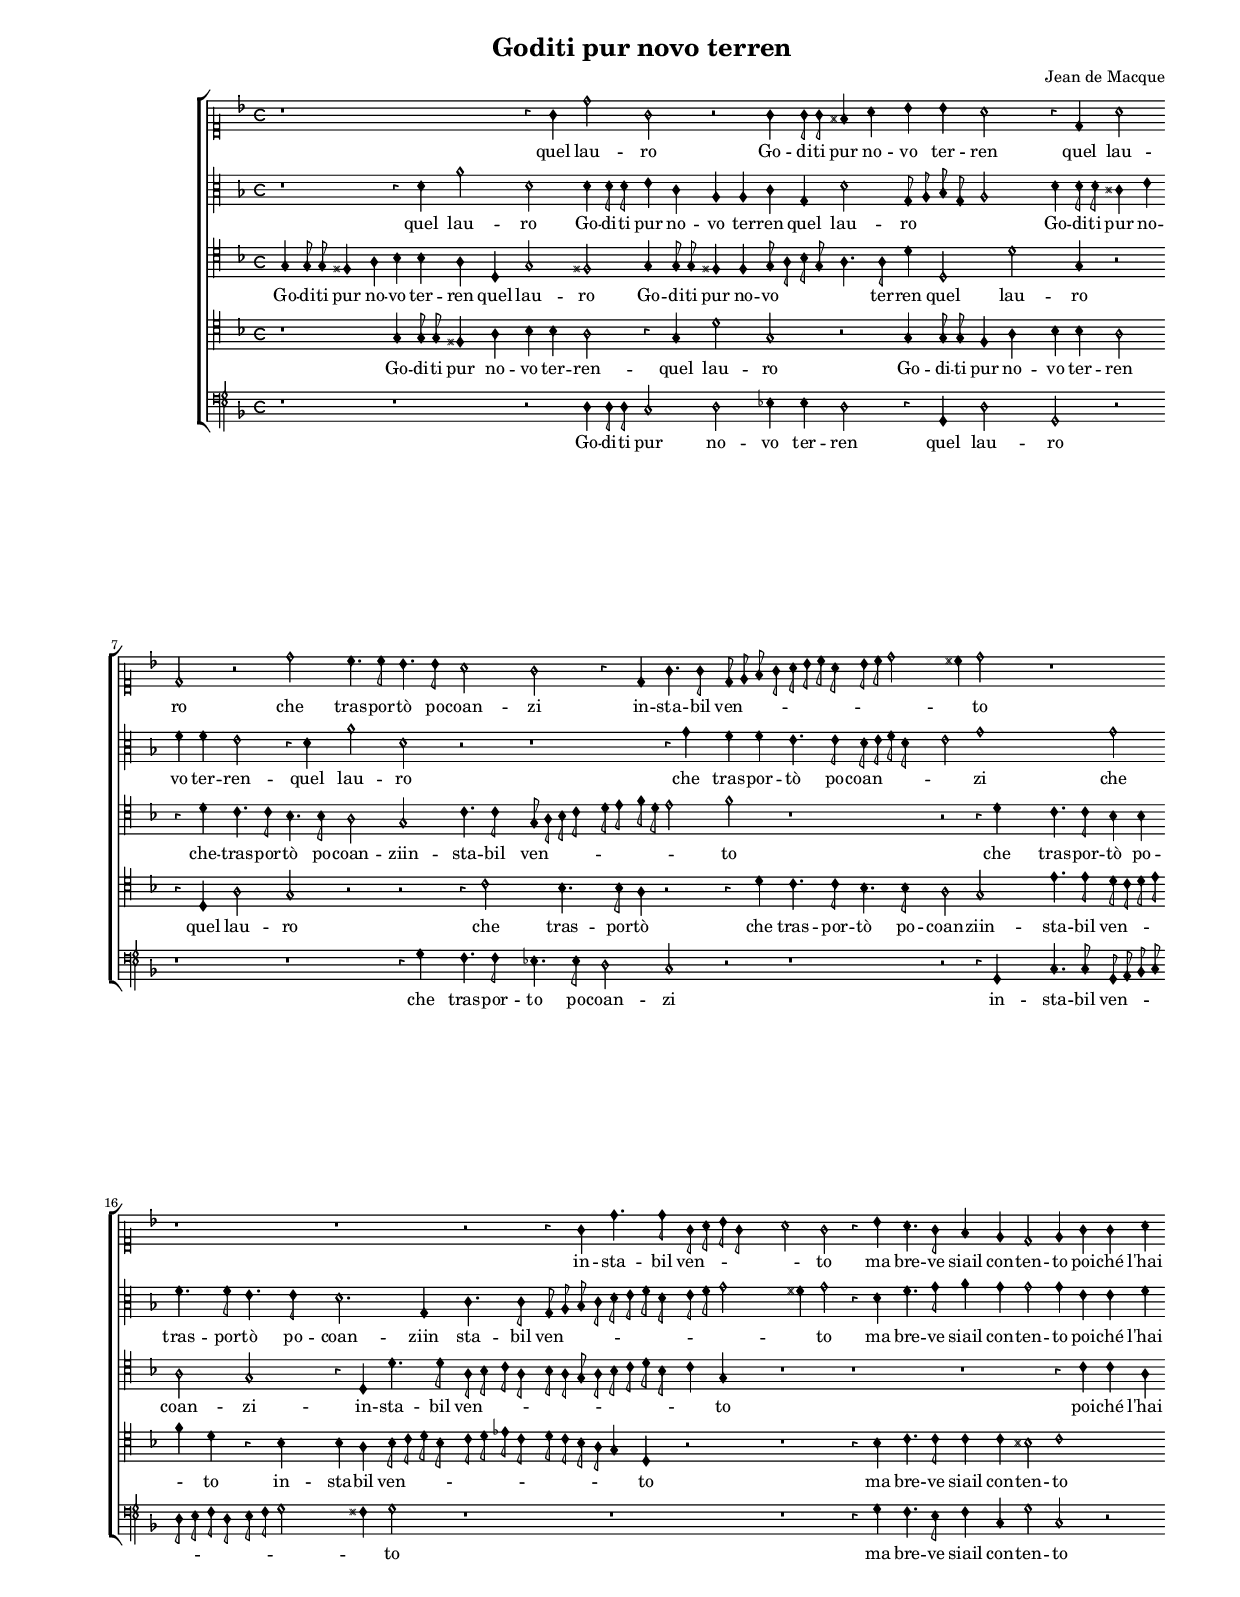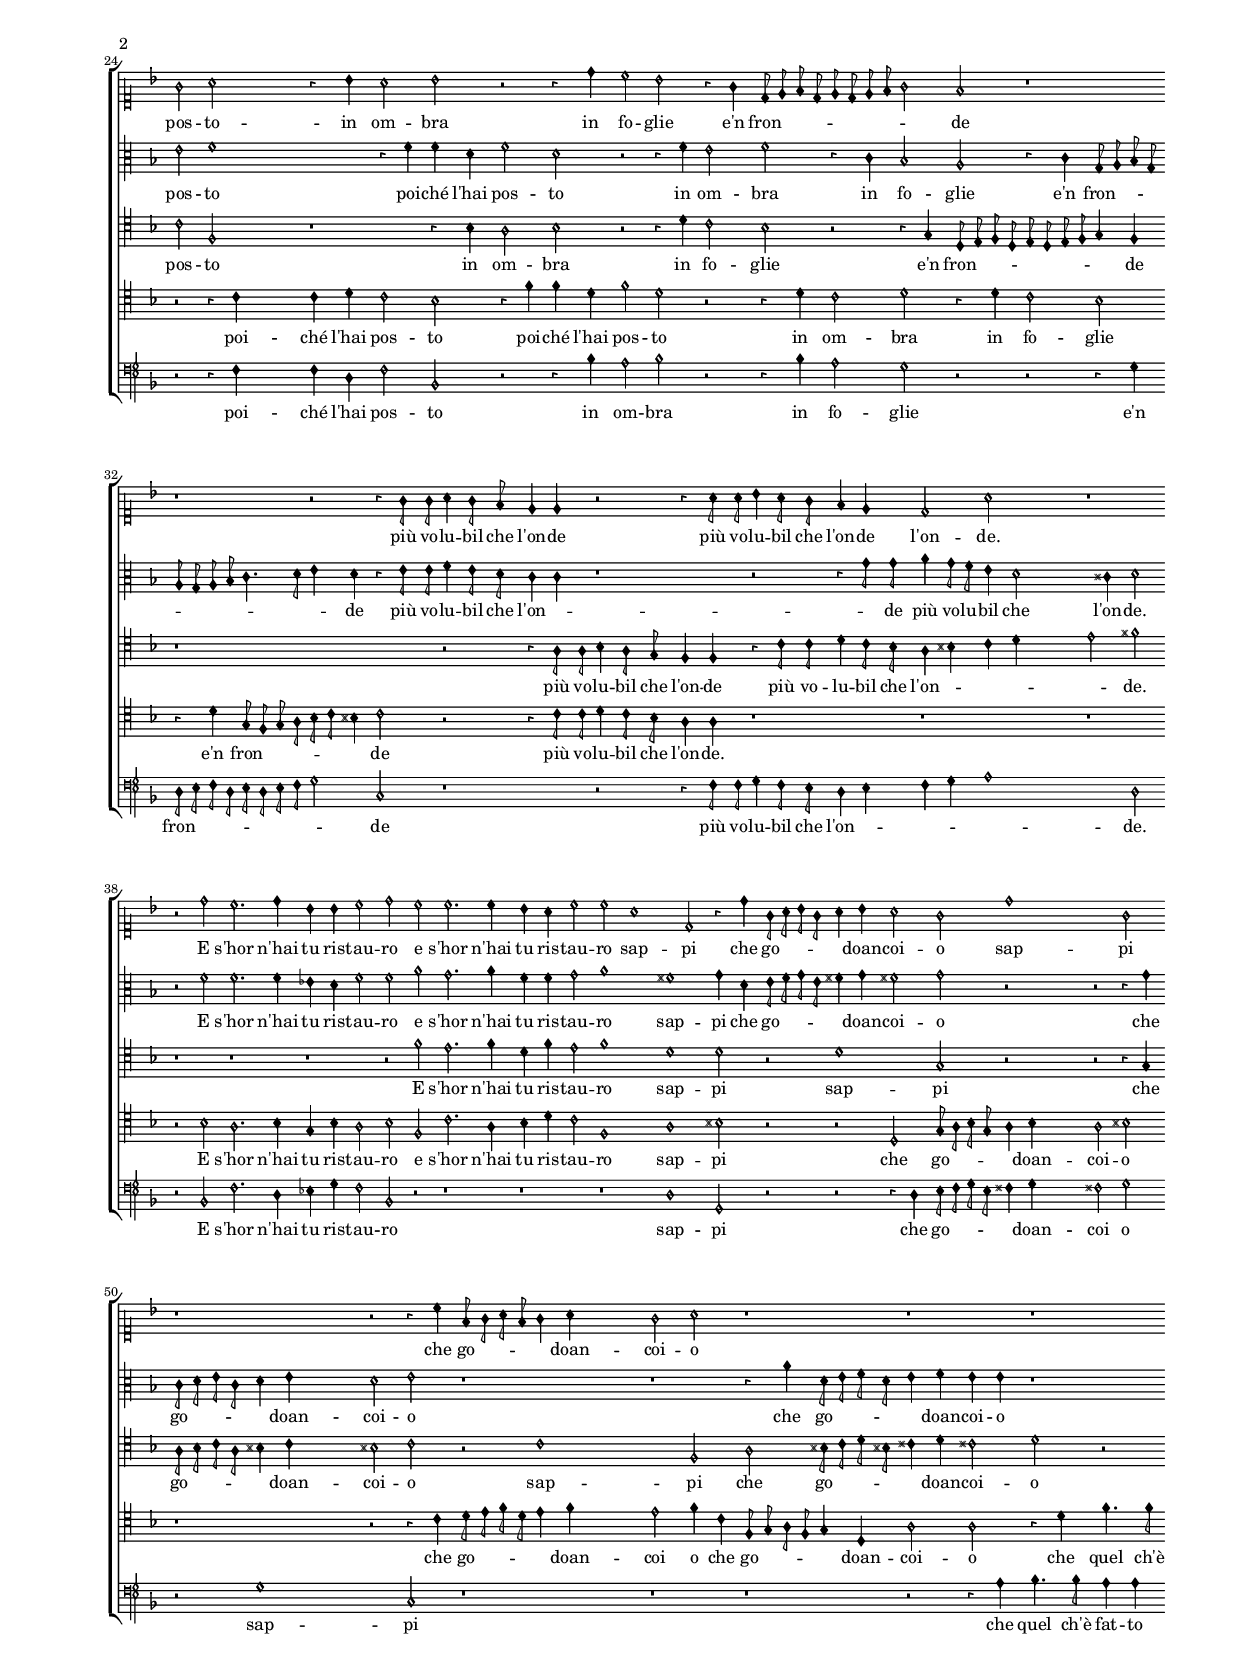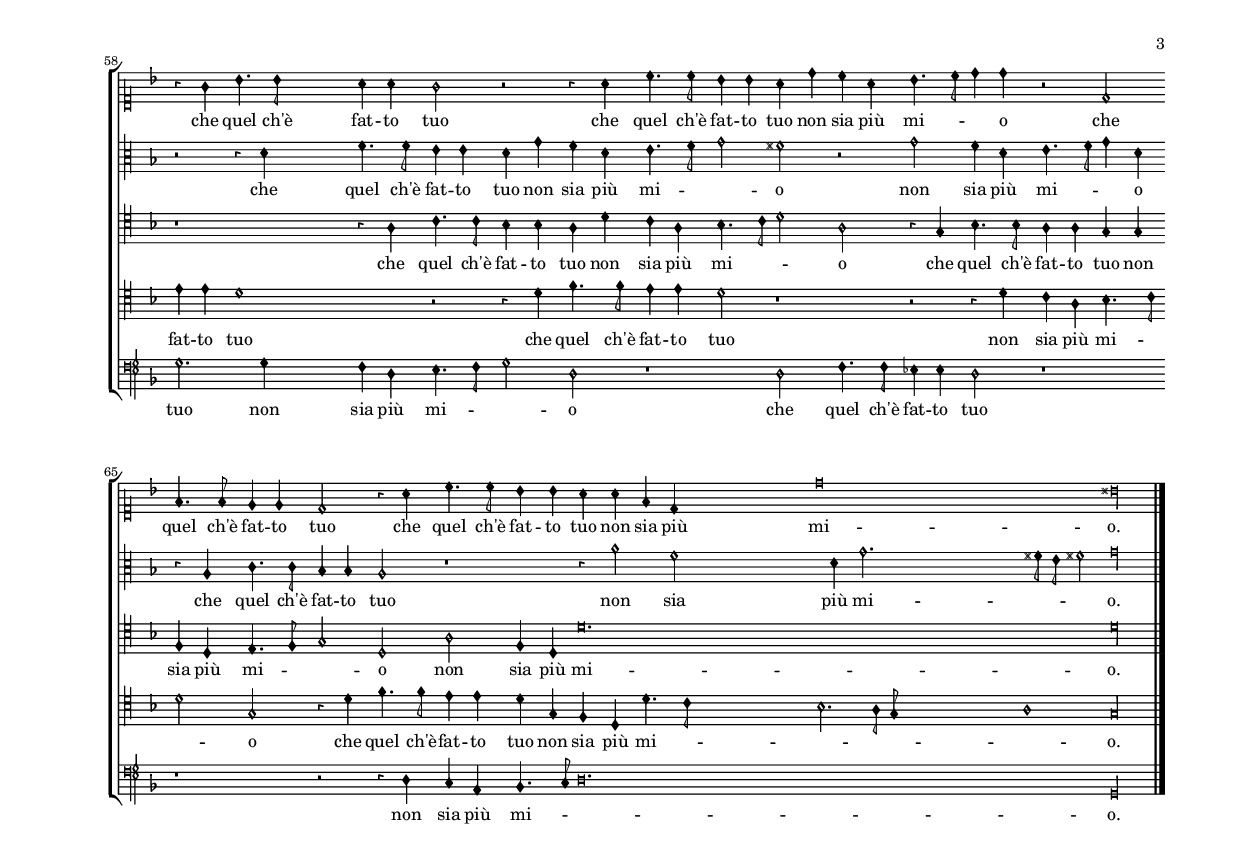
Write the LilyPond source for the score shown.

\version "2.12.0"







#(set-default-paper-size "a4")



\paper {


 top-system-spacing #'basic-distance = #10
  system-system-spacing #'basic-distance = #25
  last-bottom-spacing #'basic-distance = #10


  line-width    = 177.185\mm

  left-margin   = 20.0688\mm

  top-margin    = 12.7464\mm

  bottom-margin = 12.7464\mm

  %%indent = 0 \mm
 
  %%set to ##t if your score is less than one page:
 
  ragged-last-bottom = ##t
 
  ragged-bottom = ##f
 
  %% system-separator-markup = \slashSeparator 
  
}




\header {

    title = "Goditi pur novo terren"

    composer = "Jean de Macque"
    
}






AvoiceAA = \relative c'{

 \set Score.defaultBarType = "empty"
   \override Staff.TimeSignature #'style = #'neomensural
\override Staff.Accidental #'glyph-name-alist = #alteration-mensural-glyph-name-alist
\override Stem #'flag-style = #'mensural
\override Stem #'thickness = #1.0
   \override Voice.NoteHead #'style = #'petrucci
\override Voice.Rest #'style = #'neomensural
\override Score.SpacingSpanner #'spacing-increment = #1.0 % tight spacing     
%% esto se usa para omitir el corchete   override Score.SystemStartBracket #'transparent = ##t
       \clef "petrucci-c1"
   
    \key f \major 
   
 
    \key f \major 
    
 
    \time 4/4
 \autoBeamOff

 
    r1 *2  | % 

    r4 g' d'2      | % 3

    g, r      | % 4
 
   g4 g8 g fis4 a            | % 5
 
\set Score.currentBarNumber = #6
\cadenzaOn
   bes bes a2 s4 
\cadenzaOff
         | % 6
 
   r4 d, a'2      | % 7
 
   d, r      | % 8

    d' c4. c8      | % 9

\cadenzaOn
    bes4. bes8 a2  s4  
 \cadenzaOff
           | % 10
 
\set Score.currentBarNumber = #11
   g2 r4 d      | % 11
 
   g4. g8 d e f g      | % 12
 
\cadenzaOn
   a bes c a bes c d2  
 \cadenzaOff
       | % 13

\cadenzaOn
    s4 cis d2  s2 
   \cadenzaOff
      | % 14
 
   r1        | % 

\set Score.currentBarNumber = #16
\cadenzaOn
  r1 s4 
  \cadenzaOff
     | % 16
  r1 | % 17
    r2 r4 g,      | % 18
 
\cadenzaOn
   d'4. d8 g, a bes g s4 
   \cadenzaOff
         | % 19
 
\set Score.currentBarNumber = #20
   a2 g     | % 20
 
   r4 bes a4. g8      | % 21
 
   f4 e d2      | % 22

    e4 g g a      | % 23
 
\cadenzaOn
   g2 a s2 
     \cadenzaOff
       | % 24
 
   r4 bes a2            | % 25
 
 \set Score.currentBarNumber = #26
  bes r      | % 26
 
   r4 d c2      | % 27
  
  bes r4 g      | % 28
 
   d8 e f d e d e f      | % 29
  
  g2 f            | % 30
 
\set Score.currentBarNumber = #31
   r1  | % 
  
   r1 | % 32
  r2 r4 g8 g      | % 33
 
   a4 g8 f e4 e      | % 34
 
   r2 r4 a8 a            | % 35
 
\set Score.currentBarNumber = #36
   bes4 a8 g f4 e      | % 36
 
\cadenzaOn
   d2 a' s2 
      \cadenzaOff
       | % 37

    r1  | % 

   r2 d      | % 39
 
   c2. d4            | % 40
  
\set Score.currentBarNumber = #41
  bes bes c2      | % 41
 
   d c      | % 42
 
   c2. c4      | % 43
 
   bes a c2      | % 44
 
\cadenzaOn
   c a1   
    \cadenzaOff
         | % 45
  
  s2 d,            | % 46
 
\set Score.currentBarNumber = #47
   r4 d' g,8 a bes g      | % 47
  
  a4 bes a2      | % 48

\cadenzaOn
    g d'1 
  \cadenzaOff
      | % 49
  
  s2 g,          | % 50
 
\cadenzaOn
   r1 s2 
  \cadenzaOff
          | % 
 
\set Score.currentBarNumber = #52
   r2 r4 c      | % 52
 
\cadenzaOn
   f,8 g a f g4 a  s2 
   \cadenzaOff
      | % 53
 
   g2 a      | % 54

    r1       | %
     r1        | % 56
\set Score.currentBarNumber = #57
   r1 | % 57
\cadenzaOn
   r4 g bes4. bes8   s2 
   \cadenzaOff
      | % 58

    a4 a g2      | % 59
  
  r r4 a      | % 60
  
  c4. c8 bes4 bes            | % 61
 
\set Score.currentBarNumber = #62
   a d c a      | % 62
 
   bes4. c8 d4 d      | % 63
 
   r2 d,      | % 64
 
   f4. f8 e4 e      | % 65
  
  d2 r4 a'            | % 66

\set Score.currentBarNumber = #67
    c4. c8 bes4 bes      | % 67
 
 \cadenzaOn
   a a f d  s1 s1 
  \cadenzaOff
      | % 68
  
  \cadenzaOn
  d'\breve    
 \cadenzaOff
      | % 69
  
  s1     | % 70

    bis\longa  \bar "|." 

\override Staff.BarLine #'transparent = ##f
}% end of last bar in partorvoice






 

AvoiceBA = \relative c{

   \override Staff.TimeSignature #'style = #'neomensural
\override Staff.Accidental #'glyph-name-alist = #alteration-mensural-glyph-name-alist
\override Stem #'flag-style = #'mensural
\override Stem #'thickness = #1.0
   \override Voice.NoteHead #'style = #'petrucci
\override Voice.Rest #'style = #'neomensural  
\override Score.SpacingSpanner #'spacing-increment = #1.0 % tight spacing     
  \clef "petrucci-c3"
    \key f \major 
   
 
    \key f \major 
   
 
    \time 4/4
\autoBeamOff

 
    r1  | % 
 
   r4 d' a'2      | % 2
  
  d, d4 d8 d      | % 3
 
   e4 c a a      | % 4
 
   c g d'2      | % 5
 
\cadenzaOn
   g,8 a bes g a2 s4 
\cadenzaOff
        | % 6
 
   d4 d8 d cis4 e      | % 7
 
   f f e2      | % 8
 
   r4 d a'2      | % 9
 
\cadenzaOn
   d, r  s4 
  \cadenzaOff
     | % 10
 
   r1  | % 
 
   r4 g f f      | % 12

\cadenzaOn
    e4. e8 d e f d s4 
   \cadenzaOff
       | % 13
 
\cadenzaOn
   e2 g1 
    \cadenzaOff
     | % 14
 
   s2 g      | % 15
 
\cadenzaOn
   f4. f8 e4. e8  s4 
     \cadenzaOff
      | % 16
 
   d2. g,4      | % 17
 
   c4. c8 g a bes c      | % 18
 
\cadenzaOn
   d e f d e f g2 
      \cadenzaOff
        | % 19
 
   s4 fis g2      | % 20
 
   r4 d f4. g8      | % 21

    a4 g g2      | % 22
  
  g4 e e f      | % 23

\cadenzaOn
    e2 f1 
     \cadenzaOff
        | % 24

    s2 r4 f      | % 25
 
   f d f2      | % 26
 
   d r      | % 27
 
   r4 f e2      | % 28

    f r4 c      | % 29
  
  bes2 a      | % 30
  
  r4 c g8 a bes g      | % 31

    a g a bes c4. d8      | % 32
 
   e4 d r e8 e      | % 33
  
  f4 e8 d c4 c      | % 34
 
   r1  | %
 
    r2 r4 g'8 g      | % 36
 
\cadenzaOn
   a4 g8 f e4 d2 s4 
    \cadenzaOff
         | % 37
 
   s4 cis d2      | % 38
 
   r f      | % 39
 
   f2. f4      | % 40
 
   ees d f2      | % 41
 
   f a      | % 42
 
   g2. a4      | % 43
 
   f f g2      | % 44
 
 \cadenzaOn
  a1    s2 
  \cadenzaOff
      | % 45
 
   fis1      | % 46
  
  g4 d e8 f g e      | % 47

    fis4 g fis!2      | % 48

 \cadenzaOn
    g r   s2 
 \cadenzaOff
      | % 49
  
  r r4 g      | % 50
 
 \cadenzaOn
  c,8 d e c d4 e  s2 
   \cadenzaOff
      | % 51
 
   d2 e      | % 52
 
 \cadenzaOn
   r1 s2 
  \cadenzaOff
     | % 

   r1 | %54
   r4 a d,8 e f d      | % 55

    e4 f e e      | % 56
 
   r1  | % 

 \cadenzaOn
    r2 r4 d   s2 
  \cadenzaOff
     | % 58
 
   f4. f8 e4 e      | % 59
 
   d g f d      | % 60
 
   e4. f8 g2      | % 61
 
   fis r      | % 62

    g f4 d      | % 63
 
   e4. f8 g4 d      | % 64
 
   r a c4. c8      | % 65
 
   bes4 bes a2      | % 66
 
   r1  | % 

\cadenzaOn
    r4 a'2 f2  s2.  s1   
   \cadenzaOff
      | % 68
 
 \cadenzaOn
   s4 d g2. s2.  
    \cadenzaOff
    | % 69
 
   s4 fis8 e fis!2      | % 70
 
   g\longa \bar "|." 

\override Staff.BarLine #'transparent = ##f
}% end of last bar in partorvoice

 






AvoiceCA = \relative c{

   \override Staff.TimeSignature #'style = #'neomensural
\override Staff.Accidental #'glyph-name-alist = #alteration-mensural-glyph-name-alist
\override Stem #'flag-style = #'mensural
\override Stem #'thickness = #1.0
   \override Voice.NoteHead #'style = #'petrucci
\override Voice.Rest #'style = #'neomensural
\override Score.SpacingSpanner #'spacing-increment = #1.0 % tight spacing     
    \clef "petrucci-c4"
   
    \key f \major 
   
 
    \key f \major 
   
 
    \time 4/4
\autoBeamOff

 
    g'4 g8 g fis4 a      | % 1
 
   bes bes a d,      | % 2
 
   g2 fis      | % 3
 
   g4 g8 g fis4     fis      | % 4
 
   g8 a bes g a4. a8      | % 5
 
\cadenzaOn
   d4 d,2 d'2  
\cadenzaOff
        | % 6
 
   s4 g, r2      | % 7
 
   r4 d' c4. c8      | % 8
 
   bes4. bes8 a2      | % 9
 
\cadenzaOn
   g c4. c8 s4 
 \cadenzaOff
        | % 10
 
   g8 a bes c d e f d      | % 11
 
   e2 f      | % 12
 
\cadenzaOn
   r1 s4 
 \cadenzaOff
      | % 

\cadenzaOn
    r2 r4 d  s2 
  \cadenzaOff
        | % 14
 
   c4. c8 bes4 bes      | % 15
 
\cadenzaOn
   a2 g  s4 
  \cadenzaOff
       | % 16
 
   r4 d d'4. d8      | % 17

    a bes c a bes a g a      | % 18

\cadenzaOn
    bes c d bes c4 g   s4 
  \cadenzaOff
      | % 19
 
   r1  | % 
    r1 | % 21
   r1 | % 22
    r4 c c a      | % 23
 
\cadenzaOn
   c2 f,  s2 
  \cadenzaOff
      | % 24
 
   r1  | % 
 
   r4 bes a2      | % 26
 
   bes r      | % 27
  
  r4 d c2      | % 28
  
  bes r      | % 29
 
   r4 g d8 e f d      | % 30
 
   e d e f g4 f      | % 31
 
   r1 *2  | % 

    r2 r4 a8 a      | % 34
 
   bes4 a8 g f4 f      | % 35
 
   r c'8 c d4 c8 bes      | % 36
 
\cadenzaOn
   a4 bis c d  s2 
  \cadenzaOff
       | % 37
 
   e2 fis      | % 38
 
   r1  | % 
 
   r1 | % 40
   r1 | % 41
   r2 f      | % 42
 
   e2. f4      | % 43
 
   d f e2      | % 44

 \cadenzaOn
   f1  s2  
\cadenzaOff
       | % 45
  
  d1      | % 46
 
   d2 r      | % 47
 
   d1      | % 48
 
\cadenzaOn
   g,2 r   s2 
 \cadenzaOff
     | % 49
 
   r r4 g      | % 50
 
\cadenzaOn
   a8 bes c a bis4 c   s2 
   \cadenzaOff
      | % 51

    bis!2 c      | % 52

\cadenzaOn
    r c1  
  \cadenzaOff
      | % 53
 
   s2 f,      | % 54
 
   a bis8 c d bis!      | % 55
 
   cis4 d cis!2      | % 56
 
   d r      | % 57
 
\cadenzaOn
   r1 s2 
\cadenzaOff
     | % 
 
   r4 a c4. c8      | % 59
 
   bes4 bes a d      | % 60
 
   c a bes4. c8      | % 61
 
   d2 a      | % 62
 
   r4 g bes4. bes8      | % 63
 
   a4 a g g      | % 64
 
   f d e4. f8      | % 65
 
   g2 d      | % 66
  
  a' f4 d      | % 67
 
 \cadenzaOn
   d'\breve.  
    \cadenzaOff
     | % 68
 
 \cadenzaOn
   s1  s1 
   \cadenzaOff
    | % 69
  
  s1      | % 70
 
   d\longa  \bar "|." 


\override Staff.BarLine #'transparent = ##f
}% end of last bar in partorvoice

 





AvoiceDA = \relative c{

   \override Staff.TimeSignature #'style = #'neomensural
\override Staff.Accidental #'glyph-name-alist = #alteration-mensural-glyph-name-alist
\override Stem #'flag-style = #'mensural
\override Stem #'thickness = #1.0
   \override Voice.NoteHead #'style = #'petrucci
\override Voice.Rest #'style = #'neomensural
\override Score.SpacingSpanner #'spacing-increment = #1.0 % tight spacing     
    \clef "petrucci-c4"
  
    \key f \major 
   
 
    \key f \major 
   
 
    \time 4/4
\autoBeamOff

 
    r1  | % 
 
   g'4 g8 g fis4 a      | % 2
 
   bes bes a2      | % 3

    r4 g d'2      | % 4
 
   g, r      | % 5

\cadenzaOn
    g4 g8 g f4 a  s4 
\cadenzaOff
        | % 6

    bes bes a2      | % 7

    r4 d, a'2      | % 8

    g r      | % 9
 
\cadenzaOn
   r r4 c2  
  \cadenzaOff
      | % 10
 
   s4 bes4. bes8 a4      | % 11

    r2 r4 d      | % 12
 
\cadenzaOn
   c4. c8 bes4. bes8  s4 
   \cadenzaOff
      | % 13
 
\cadenzaOn
   a2 g  s2 
    \cadenzaOff
      | % 14
  
  e'4. e8 d c d e      | % 15

\cadenzaOn
    f4 d r bes  s4 
   \cadenzaOff
      | % 16
 
   bes a bes8 c d bes      | % 17
 
   c d ees c d c bes a      | % 18
 
\cadenzaOn
   g4 d r2  s4 
  \cadenzaOff
      | % 19
 
   r1  | % 
 
   r4 bes' c4. c8      | % 21

   c4 c bis2      | % 22
 
   c1      | % 23
 
\cadenzaOn
   r2 r4 c s2  
 \cadenzaOff
       | % 24
 
   c4 d c2      | % 25
  
  bes r4 f'      | % 26
 
   f d f2      | % 27
 
   d r      | % 28
 
   r4 d c2      | % 29

    d r4 d      | % 30
 
   c2 bes      | % 31
 
   r4 d g,8 f g a      | % 32
 
   bes c bis4 c2      | % 33
 
   r r4 c8 c      | % 34

    d4 c8 bes a4 a      | % 35

    r1  | %
\cadenzaOn
    r1 s2 
 \cadenzaOff
     | % 37
    r1 | 
%38
    r2 bes      | % 39
 
   a2. bes4      | % 40
 
   g bes a2      | % 41
 
   bes f      | % 42
 
   c'2. a4      | % 43
 
   bes d c2      | % 44
 
\cadenzaOn
   f,1  s2 
  \cadenzaOff
    | % 45

    a1      | % 46
 
   bis2 r      | % 47
 
   r d,      | % 48
 
\cadenzaOn
   g8 a bes g a4 bes  s2 
   \cadenzaOff
     | % 49
 
   a2 bis      | % 50
 
\cadenzaOn
   r1 s2 
 \cadenzaOff
    | % 
 
   r2 r4 c      | % 52
 
\cadenzaOn
   d8 e f d e4 f  s2 
  \cadenzaOff
     | % 53
 
   e2 f4 c      | % 54
 
   f,8 g a f g4 d      | % 55
 
   a'2 a      | % 56
 
   r4 d f4. f8      | % 57
 
\cadenzaOn
   e4 e d1  
    \cadenzaOff
     | % 58
 
   s2 r      | % 59
 
   r4 d f4. f8      | % 60
 
   e4 e d2      | % 61
 
   r1  | % 

    r2 r4 d      | % 63

    c a bes4. c8      | % 64
  
  d2 g,      | % 65
 
   r4 d' f4. f8      | % 66
 
   e4 e d g,      | % 67
 
 
\cadenzaOn
   f d d'4. c8 s1 s1   
  \cadenzaOff
      | % 68
 
 \cadenzaOn
   bes2. a8 g s1  
    \cadenzaOff
   | % 69
  
  a1      | % 70
 
   g\longa  \bar "|." 
\override Staff.BarLine #'transparent = ##f
}% end of last bar in partorvoice

 





AvoiceEA = \relative c{
 
  \override Staff.TimeSignature #'style = #'neomensural
\override Staff.Accidental #'glyph-name-alist = #alteration-mensural-glyph-name-alist
\override Stem #'flag-style = #'mensural
\override Stem #'thickness = #1.0
   \override Voice.NoteHead #'style = #'petrucci
\override Voice.Rest #'style = #'neomensural
\override Score.SpacingSpanner #'spacing-increment = #1.0 % tight spacing 
      \clef "petrucci-f4"  
    \key f \major 
   
 
    \key f \major 
    
 
    \time 4/4
 \autoBeamOff

 
    r1  | %
     r1 | % 2
 
    r2 d4 d8 d      | % 3
 
   c2 d      | % 4
 
   ees4  ees d2      | % 5
 
\cadenzaOn
   r4 g, d'2  s4 
\cadenzaOff
        | % 6
  
  g,2 r      | % 7
 
   r1  | % 

    r1 | % 9
\cadenzaOn
    r4 g' f4. f8 s4 
   \cadenzaOff
       | % 10
 
   ees4. ees8 d2      | % 11
 
   c r      | % 12
 
\cadenzaOn
   r1 s4 
 \cadenzaOff
     | % 

\cadenzaOn
    r2 r4 g   s2 
 \cadenzaOff
       | % 14

    c4. c8 g a bes c      | % 15
 
\cadenzaOn
   d e f d e f g2 
  \cadenzaOff
        | % 16
 
   s4 fis g2      | % 17
 
   r1  | % 
\cadenzaOn
   r1 s4 
 \cadenzaOff
     | % 19
   r1 | % 20

    r4 g f4. e8      | % 21
 
   f4 c g'2      | % 22

    c, r      | % 23
 
\cadenzaOn
   r r4 f  s2 
  \cadenzaOff
      | % 24
 
   f4 d f2      | % 25
 
   bes, r      | % 26
 
   r4 bes' a2      | % 27
 
   bes r      | % 28
 
   r4 bes a2      | % 29
 
   g r      | % 30
 
   r r4 g      | % 31
 
   d8 e f d e d e f      | % 32
 
   g2 c,      | % 33
 
   r1  | % 

    r2 r4 f8 f      | % 35
 
   g4 f8 e d4 e      | % 36

 \cadenzaOn
   f g a1  
   \cadenzaOff
      | % 37
 
   s2 d,      | % 38
 
   r bes      | % 39
 
   f'2. d4      | % 40
 
   ees g f2      | % 41
 
   bes, r      | % 42
 
   r1  | % 
   r1 | % 44
\cadenzaOn
   r1 s2 
 \cadenzaOff
    | % 45
 
   d1      | % 46
 
   g,2 r      | % 47
 
   r r4 d'      | % 48

\cadenzaOn
    e8 f g e fis4 g  s2 
  \cadenzaOff
      | % 49
 
   fis!2 g      | % 50
 
\cadenzaOn
   r g1 
    \cadenzaOff
      | % 51

    s2 c,      | % 52
 
\cadenzaOn
   r1 s2 
 \cadenzaOff
      | % 
   r1 | % 54
   r1 | % 55
 
   r2 r4 a'      | % 56
 
   bes4. bes8 a4 a      | % 57
 
\cadenzaOn
   g2. g4  s2  
  \cadenzaOff
    | % 58
 
   f4 d e4. f8      | % 59
 
   g2 d      | % 60

    r1  | % 

    d2 f4. f8      | % 62
 
   ees4  ees d2      | % 63

    r1  | % 
    r1 | % 65

    r2 r4 d      | % 66
 
   c a bes4. c8      | % 67
 
 \cadenzaOn
   d\breve.   
 \cadenzaOff
     | % 68
 
 \cadenzaOn
   s1  s1
  \cadenzaOff
      | % 69
 
   s1     | % 70
 
   g,\longa  \bar "|." 
\override Staff.BarLine #'transparent = ##f
}% end of last bar in partorvoice






      ApartAverseA = \lyricmode { 

\set stanza =  \skip4 quel lau -- ro  
 Go -- di -- ti  pur no -- vo  ter -- ren  quel lau -- ro  che tras -- por -- tò  po -- coan -- zi  in -- sta -- bil  ven -- \skip4 \skip4 \skip4 \skip4 \skip4 \skip4 \skip4 \skip4 \skip4 \skip4 \skip4 to  
 in -- sta -- bil  ven -- \skip4 \skip4 \skip4 \skip4 to  
 ma bre -- ve  siail con -- ten -- to  poi -- ché  l'hai pos -- to -- in  om -- bra  in fo -- glie  e'n fron -- \skip4 \skip4 \skip4 \skip4 \skip4 \skip4 \skip4 \skip4 de  più vo -- lu -- bil  che l'on -- de  
 più vo -- lu -- bil  che l'on -- de   l'on -- de. 
 E s'hor n'hai tu ris -- tau -- ro    e s'hor n'hai tu ris -- tau -- ro  
 sap -- pi  che go -- \skip4 \skip4 \skip4 \skip4 doan -- coi -- o  
 sap -- pi  che go -- \skip4 \skip4 \skip4 \skip4 doan -- coi -- o  che quel ch'è fat -- to  tuo  che quel ch'è fat -- to  tuo non sia più mi -- \skip4 \skip4 o  
 che quel ch'è fat -- to  tuo  che quel ch'è fat -- to  tuo non sia più mi -- o. 
  
}
      


ApartBverseA = \lyricmode { 
\set stanza =  \skip4 quel lau -- ro  
 Go -- di -- ti  pur no -- vo  ter -- ren  quel lau -- ro  
 \skip4 \skip4 \skip4 \skip4 Go -- di -- ti  pur no -- vo  ter -- ren -- quel  lau -- ro  che tras -- por -- tò  po -- coan -- \skip4 \skip4 \skip4 \skip4 zi  
 che tras -- por -- tò  po -- coan -- ziin  sta -- bil  ven -- \skip4 \skip4 \skip4 \skip4 \skip4 \skip4 \skip4 \skip4 \skip4 \skip4 \skip4 to  
 ma bre -- ve  siail con -- ten -- to  poi -- ché  l'hai pos -- to  
 poi -- ché  l'hai pos -- to  in om -- bra  in fo -- glie  e'n fron -- \skip4 \skip4 \skip4 \skip4 \skip4 \skip4 \skip4 \skip4 \skip4 \skip4 de  più vo -- lu -- bil  che l'on -- \skip4 \skip4 de  
 più vo -- lu -- bil  che l'on -- de.  E s'hor n'hai tu ris -- tau -- ro  
 
 e s'hor n'hai tu ris -- tau -- ro   sap -- pi  che go -- \skip4 \skip4 \skip4 \skip4 doan -- coi -- o  
 che go -- \skip4 \skip4 \skip4 \skip4 doan -- coi -- o   che go -- \skip4 \skip4 \skip4 \skip4 doan -- coi -- o  che quel ch'è fat -- to  tuo non sia più mi -- \skip4 \skip4 o  
 non sia più mi -- \skip4 \skip4 o   che quel ch'è fat -- to  tuo non sia più mi -- \skip4 \skip4 \skip4 o. 
  
}
      


ApartCverseA = \lyricmode { 
\set stanza = \skip4 Go -- di -- ti  pur no -- vo  ter -- ren  quel lau -- ro  
 Go -- di -- ti  pur no -- vo  \skip4 \skip4 \skip4 \skip4 ter -- ren  quel lau -- ro  che -- tras -- por -- tò  po -- coan -- ziin -- sta -- bil  ven -- \skip4 \skip4 \skip4 \skip4 \skip4 \skip4 \skip4 \skip4 to  
 che tras -- por -- tò  po -- coan -- zi -- in -- sta -- bil  ven -- \skip4 \skip4 \skip4 \skip4 \skip4 \skip4 \skip4 \skip4 \skip4 \skip4 \skip4 \skip4 to  
 poi -- ché  l'hai pos -- to  in om -- bra  in fo -- glie  e'n fron -- \skip4 \skip4 \skip4 \skip4 \skip4 \skip4 \skip4 \skip4 de  più vo -- lu -- bil  che l'on -- de  
 più vo -- lu -- bil  che l'on -- \skip4 \skip4 \skip4 \skip4 de. 
 E s'hor n'hai tu ris -- tau -- ro   sap -- pi   sap -- pi  che go -- \skip4 \skip4 \skip4 \skip4 doan -- coi -- o  
 sap -- pi  che go -- \skip4 \skip4 \skip4 \skip4 doan -- coi -- o  che quel ch'è fat -- to  tuo non sia più mi -- \skip4 \skip4 o  
 che quel ch'è fat -- to  tuo non sia più mi -- \skip4 \skip4 o   non sia più mi -- o.  
}
      


ApartDverseA = \lyricmode { 
\set stanza = \skip4 Go -- di -- ti  pur no -- vo  ter -- ren -- quel  lau -- ro  
 Go -- di -- ti  pur no -- vo  ter -- ren  quel lau -- ro  che tras -- por -- tò  
 che tras -- por -- tò  po -- coan -- ziin -- sta -- bil  ven -- \skip4 \skip4 \skip4 \skip4 to   in -- sta -- bil  ven -- \skip4 \skip4 \skip4 \skip4 \skip4 \skip4 \skip4 \skip4 \skip4 \skip4 \skip4 \skip4 to  
 ma bre -- ve  siail con -- ten -- to  poi -- ché  l'hai pos -- to  
 poi -- ché  l'hai pos -- to  in om -- bra  in fo -- glie  e'n fron -- \skip4 \skip4 \skip4 \skip4 \skip4 \skip4 de  più vo -- lu -- bil  che l'on -- de. 
 E s'hor n'hai tu ris -- tau -- ro   e s'hor n'hai tu ris -- tau -- ro   sap -- pi  che go -- \skip4 \skip4 \skip4 \skip4 doan -- coi -- o  
 che go -- \skip4 \skip4 \skip4 \skip4  doan -- coi  o  che go -- \skip4 \skip4 \skip4 \skip4 doan -- coi -- o  che quel ch'è fat -- to  tuo  che quel ch'è fat -- to  tuo non sia più mi -- \skip4 \skip4 o  
 che quel ch'è -- fat -- to  tuo non sia più mi -- \skip4 \skip4 \skip4 \skip4 \skip4 o.  
}
      


ApartEverseA = \lyricmode { 
\set stanza = \skip4 Go -- di -- ti  pur no -- vo  ter -- ren  quel lau -- ro  che tras -- por -- to  po -- coan -- zi  in -- sta -- bil  ven -- \skip4 \skip4 \skip4 \skip4 \skip4 \skip4 \skip4 \skip4 \skip4 \skip4 \skip4 to  
 ma bre -- ve  siail con -- ten -- to  poi -- ché  l'hai pos -- to in  om -- bra  in fo -- glie  e'n fron -- \skip4 \skip4 \skip4 \skip4 \skip4 \skip4 \skip4 \skip4 de  più vo -- lu -- bil  che l'on -- \skip4 \skip4 \skip4 \skip4 de. 
 E s'hor n'hai tu ris -- tau -- ro  
 sap -- pi  che go -- \skip4 \skip4 \skip4 \skip4 doan -- coi  o  sap -- pi  che quel ch'è fat -- to  tuo non sia più mi -- \skip4 \skip4 o  
 che quel ch'è fat -- to  tuo non sia più mi -- \skip4 \skip4 o.  
}




\score {
 
    <<
 
        \context StaffGroup = B<<
 
            \context Staff = ApartA <<
 
                \context Voice = AvoiceAA \AvoiceAA

            >>


             \context Lyrics = ApartAverseA\lyricsto AvoiceAA  \ApartAverseA


            \context Staff = ApartB <<
 
                \context Voice = AvoiceBA \AvoiceBA

            >>


             \context Lyrics = ApartBverseA\lyricsto AvoiceBA  \ApartBverseA


            \context Staff = ApartC <<
 
                \context Voice = AvoiceCA \AvoiceCA

            >>


             \context Lyrics = ApartCverseA\lyricsto AvoiceCA  \ApartCverseA


            \context Staff = ApartD <<
 
                \context Voice = AvoiceDA \AvoiceDA

            >>


             \context Lyrics = ApartDverseA\lyricsto AvoiceDA  \ApartDverseA


            \context Staff = ApartE << 

                \context Voice = AvoiceEA \AvoiceEA
 
           >>


             \context Lyrics = ApartEverseA\lyricsto AvoiceEA  \ApartEverseA
        >> %end of StaffGroupB





      \set Score.skipBars = ##t

  #(set-accidental-style 'modern-cautionary)
            \set Score.markFormatter = #format-mark-box-letters %%boxed rehearsal-marks

       \override Score.TimeSignature #'style = #'() %%makes timesigs always numerical

      %% remove previous line to get cut-time/alla breve or common time
 
      \set Score.pedalSustainStyle = #'mixed
 
       %% make spanners comprise the note it end on, so that there is no doubt that this note is included.

       \override Score.TrillSpanner #'(bound-details right padding) = #-2

      \override Score.TextSpanner #'(bound-details right padding) = #-1

      %% Lilypond's normal textspanners are too weak:
  
      \override Score.TextSpanner #'dash-period = #1

      \override Score.TextSpanner #'dash-fraction = #0.5

      %% lilypond chordname font, like mscore jazzfont, is both far too big and extremely ugly (olagunde@start.no):

      \override Score.ChordName #'font-family = #'roman
 
      \override Score.ChordName #'font-size =#0
 
      %% In my experience the normal thing in printed scores is maj7 and not the triangle. (olagunde):

      \set Score.majorSevenSymbol = \markup {maj7}

  >>



  %% Boosey and Hawkes, and Peters, have barlines spanning all staff-groups in a score,

  %% Eulenburg and Philharmonia, like Lilypond, have no barlines between staffgroups.

  %% If you want the Eulenburg/Lilypond style, comment out the following line:


  \layout {\context {\Score \override BarLine #'transparent = ##t}}

}%% end of score-block

 

#(set-global-staff-size 14)
